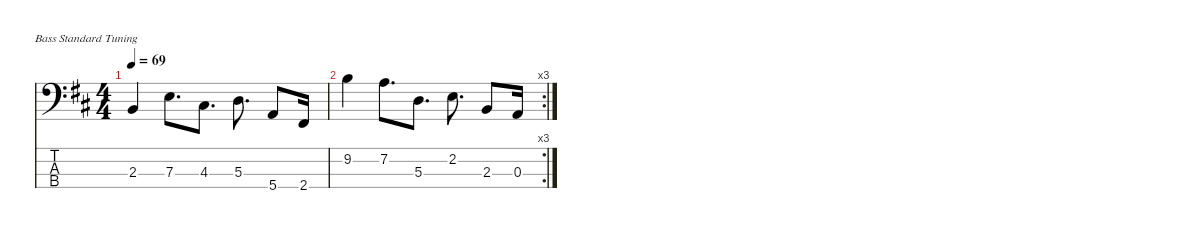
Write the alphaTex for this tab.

\defaultSystemsLayout 4
\hideDynamics
\bracketExtendMode nobrackets
\singleTrackTrackNamePolicy hidden
\multiTrackTrackNamePolicy hidden
\firstSystemTrackNameMode fullname
\firstSystemTrackNameOrientation horizontal
\otherSystemsTrackNameOrientation horizontal
\track ("Bass Guitar" "el.bs.") {instrument electricbassfinger}
\staff {score tabs}
\tuning (G2 D2 A1 E1)
\ts (4 4)
\tempo 69
\clef f4
\ks bminor
2.3{acc forcenatural}.4{dy f beam Up} 7.3{acc forcenatural}.8{d beam Down} 4.3{acc #}.8{d beam Down} 5.3{acc forcenatural}.8{d beam Down} 5.4{acc forcenatural}.8{beam Up} 2.4{acc #}.16{beam Up} |
\rc 3
9.2{acc forcenatural}.4{beam Down} 7.2{acc forcenatural}.8{d beam Down} 5.3{acc forcenatural}.8{d beam Down} 2.2{acc forcenatural}.8{d beam Down} 2.3{acc forcenatural}.8{beam Up} 0.3{acc forcenatural}.16{beam Up}
